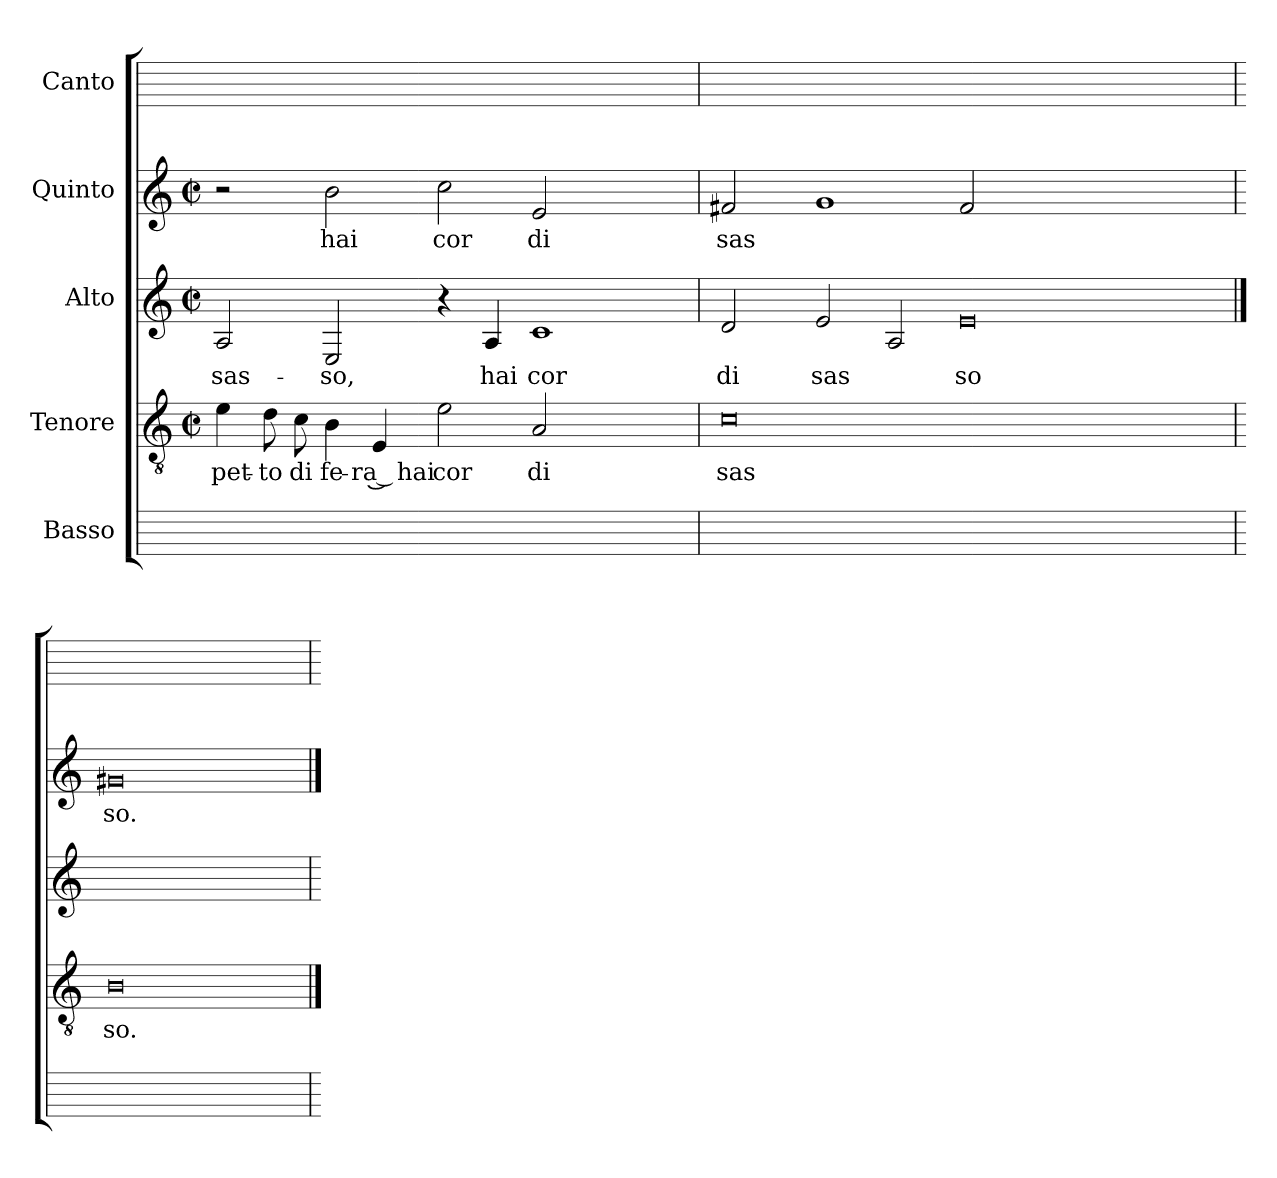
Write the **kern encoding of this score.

**kern	**kern	**text	**kern	**text	**kern	**text	**kern
*part5	*part4	*part4	*part3	*part3	*part2	*part2	*part1
*staff5	*staff4	*staff4	*staff3	*staff3	*staff2	*staff2	*staff1
*I"Basso	*I"Tenore	*	*I"Alto	*	*I"Quinto	*	*I"Canto
*	*clefGv2	*	*clefG2	*	*clefG2	*	*
*	*k[]	*	*k[]	*	*k[]	*	*
*	*C:	*	*C:	*	*C:	*	*
*	*M4/2	*	*M4/2	*	*M4/2	*	*
*	*met(c|)	*	*met(c|)	*	*met(c|)	*	*
=	=	=	=	=	=	=	=
!	!	!LO:LY:b	!	!LO:LY:b	!	!	!
4ryy	4e	pet-	2A	sas-	2r	.	4ryy
!	!	!LO:LY:b	!	!	!	!	!
0ryy	8d	-to	.	.	.	.	0ryy
!	!	!LO:LY:b	!	!	!	!	!
.	8c	di	.	.	.	.	.
!	!	!LO:LY:b	!	!LO:LY:b	!	!LO:LY:b	!
.	4B	fe-	2E	-so,	2b	hai	.
!	!	!LO:LY:b	!	!	!	!	!
.	4E	-ra͜ hai	.	.	.	.	.
!	!	!LO:LY:b	!	!	!	!LO:LY:b	!
.	2e	cor	4r	.	2cc	cor	.
!	!	!	!	!LO:LY:b	!	!	!
.	.	.	4A	hai	.	.	.
!	!	!LO:LY:b	!	!LO:LY:b	!	!LO:LY:b	!
.	2A	di	1c	cor	2e	di	.
.	2ryy	.	.	.	2ryy	.	.
4ryy	.	.	.	.	.	.	4ryy
=	=	=	=	=	=	=	=
!	!	!LO:LY:b	!	!LO:LY:b	!	!LO:LY:b	!
4ryy	0c	sas	2d	di	2f#X	sas	4ryy
0ryy	.	.	.	.	.	.	0ryy
!	!	!	!	!LO:LY:b	!	!	!
.	.	.	2e	sas	1g	.	.
.	.	.	2A	.	.	.	.
!	!	!	!	!LO:LY:b	!	!	!
.	.	.	0e	so	2f#	.	.
.	1.ryy	.	.	.	1.ryy	.	.
1ryy	.	.	.	.	.	.	1ryy
4ryy	.	.	.	.	.	.	4ryy
=	=	=	==	=	=	=	=
!	!	!LO:LY:b	!	!	!	!LO:LY:b	!
4ryy	0B	so.	0ryy	.	0g#X	so.	4ryy
1..ryy	.	.	.	.	.	.	1..ryy
=	==	=	=	=	==	=	=
*-	*-	*-	*-	*-	*-	*-	*-
